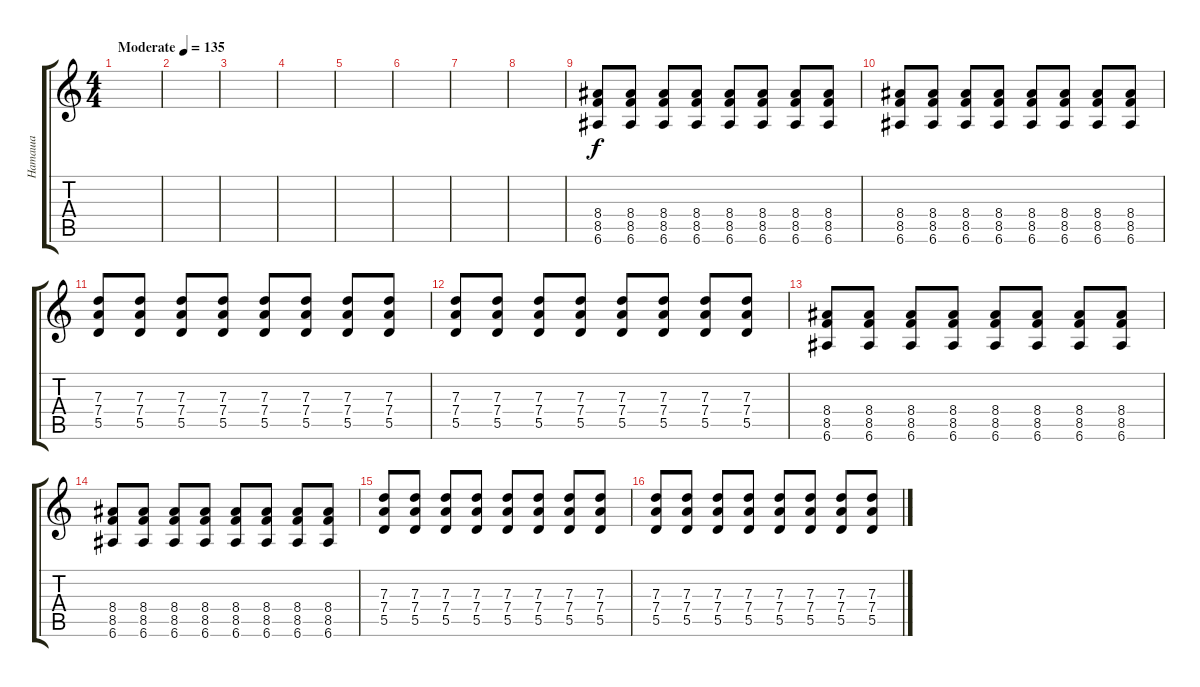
\track ("Наташа" "Наташа") {instrument overdrivenguitar}
\staff {score tabs}
\tuning (E4 B3 G3 D3 A2 E2) {hide}
\ts (4 4)
\tempo (135 "Moderate")
\clef g2
\ks c
|
|
|
|
|
|
|
|
(8.4 8.5 6.6).8 (8.4 8.5 6.6).8 (8.4 8.5 6.6).8 (8.4 8.5 6.6).8 (8.4 8.5 6.6).8 (8.4 8.5 6.6).8 (8.4 8.5 6.6).8 (8.4 8.5 6.6).8 |
(8.4 8.5 6.6).8 (8.4 8.5 6.6).8 (8.4 8.5 6.6).8 (8.4 8.5 6.6).8 (8.4 8.5 6.6).8 (8.4 8.5 6.6).8 (8.4 8.5 6.6).8 (8.4 8.5 6.6).8 |
(7.3 7.4 5.5).8 (7.3 7.4 5.5).8 (7.3 7.4 5.5).8 (7.3 7.4 5.5).8 (7.3 7.4 5.5).8 (7.3 7.4 5.5).8 (7.3 7.4 5.5).8 (7.3 7.4 5.5).8 |
(7.3 7.4 5.5).8 (7.3 7.4 5.5).8 (7.3 7.4 5.5).8 (7.3 7.4 5.5).8 (7.3 7.4 5.5).8 (7.3 7.4 5.5).8 (7.3 7.4 5.5).8 (7.3 7.4 5.5).8 |
(8.4 8.5 6.6).8 (8.4 8.5 6.6).8 (8.4 8.5 6.6).8 (8.4 8.5 6.6).8 (8.4 8.5 6.6).8 (8.4 8.5 6.6).8 (8.4 8.5 6.6).8 (8.4 8.5 6.6).8 |
(8.4 8.5 6.6).8 (8.4 8.5 6.6).8 (8.4 8.5 6.6).8 (8.4 8.5 6.6).8 (8.4 8.5 6.6).8 (8.4 8.5 6.6).8 (8.4 8.5 6.6).8 (8.4 8.5 6.6).8 |
(7.3 7.4 5.5).8 (7.3 7.4 5.5).8 (7.3 7.4 5.5).8 (7.3 7.4 5.5).8 (7.3 7.4 5.5).8 (7.3 7.4 5.5).8 (7.3 7.4 5.5).8 (7.3 7.4 5.5).8 |
(7.3 7.4 5.5).8 (7.3 7.4 5.5).8 (7.3 7.4 5.5).8 (7.3 7.4 5.5).8 (7.3 7.4 5.5).8 (7.3 7.4 5.5).8 (7.3 7.4 5.5).8 (7.3 7.4 5.5).8
